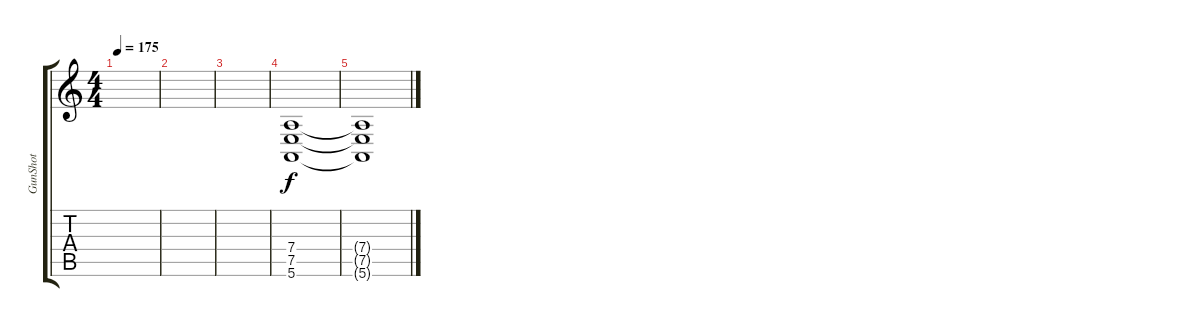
\track ("GunShot" "GunShot") {instrument gunshot}
\staff {score tabs}
\tuning (E4 B3 G3 D3 A2 E2) {hide}
\ts (4 4)
\tempo 175
\clef g2
\ks c
|
|
|
(7.4 7.5 5.6).1 |
(7.4{t} 7.5{t} 5.6{t}).1
